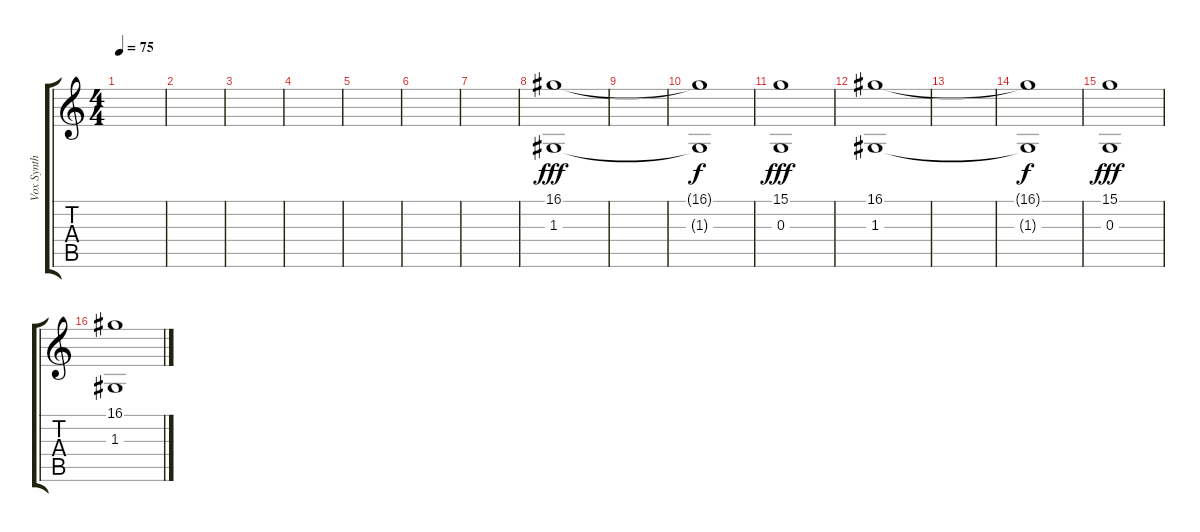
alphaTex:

\track ("Vox Synth" "Vox Synth") {instrument pad7halo}
\staff {score tabs}
\tuning (E4 B3 G3 D3 A2 E2) {hide}
\ts (4 4)
\tempo 75
\clef g2
\ks c
|
|
|
|
|
|
|
(16.1 1.3).1{dy fff} |
|
(16.1{t} 1.3{t}).1{dy f} |
(15.1 0.3).1{dy fff} |
(16.1 1.3).1 |
|
(16.1{t} 1.3{t}).1{dy f} |
(15.1 0.3).1{dy fff} |
(16.1 1.3).1
